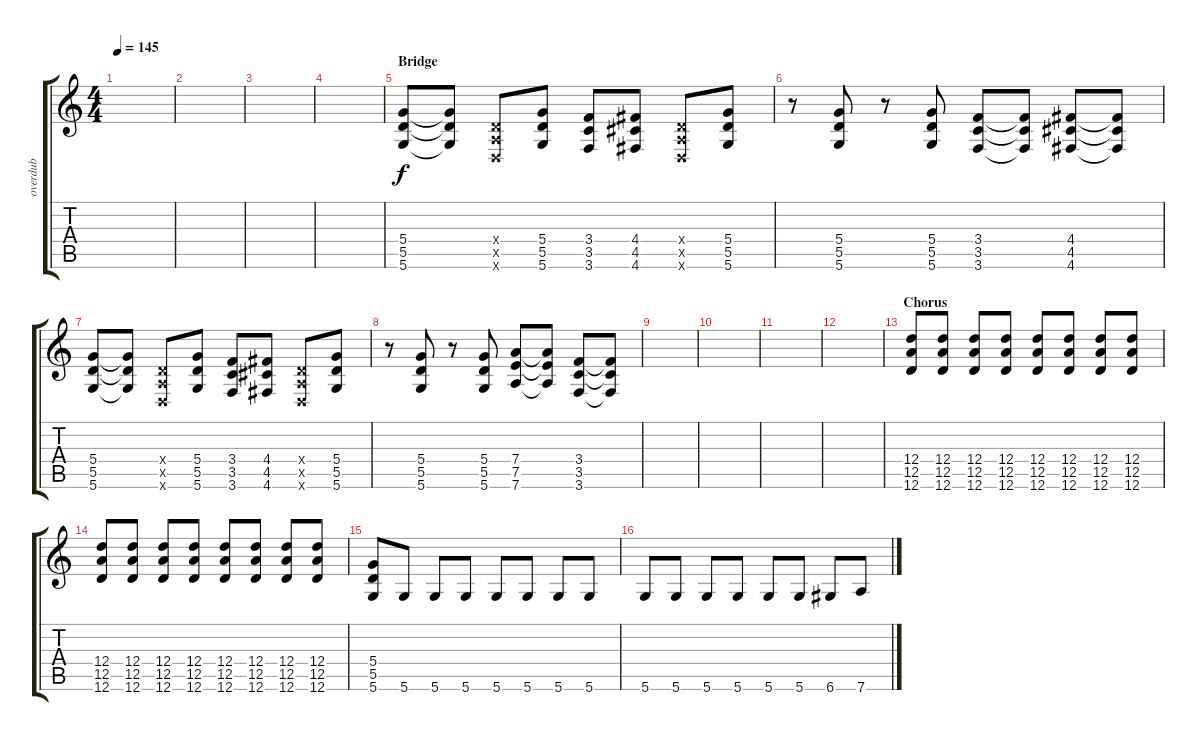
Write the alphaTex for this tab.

\track ("overdub" "overdub") {instrument distortionguitar}
\staff {score tabs}
\tuning (E4 B3 G3 D3 A2 D2) {hide}
\ts (4 4)
\tempo 145
\clef g2
\ks c
|
|
|
|
\section ("" "Bridge")
(5.4 5.5 5.6).8{volume 8 instrument overdrivenguitar} (5.4{t} 5.5{t} 5.6{t}).8 (0.4{x} 0.5{x} 0.6{x}).8 (5.4 5.5 5.6).8 (3.4 3.5 3.6).8 (4.4 4.5 4.6).8 (0.4{x} 0.5{x} 0.6{x}).8 (5.4 5.5 5.6).8 |
r.8 (5.4 5.5 5.6).8 r.8 (5.4 5.5 5.6).8 (3.4 3.5 3.6).8 (3.4{t} 3.5{t} 3.6{t}).8 (4.4 4.5 4.6).8 (4.4{t} 4.5{t} 4.6{t}).8 |
(5.4 5.5 5.6).8{volume 8 instrument overdrivenguitar} (5.4{t} 5.5{t} 5.6{t}).8 (0.4{x} 0.5{x} 0.6{x}).8 (5.4 5.5 5.6).8 (3.4 3.5 3.6).8 (4.4 4.5 4.6).8 (0.4{x} 0.5{x} 0.6{x}).8 (5.4 5.5 5.6).8 |
r.8 (5.4 5.5 5.6).8 r.8 (5.4 5.5 5.6).8 (7.4 7.5 7.6).8 (7.4{t} 7.5{t} 7.6{t}).8 (3.4 3.5 3.6).8 (3.4{t} 3.5{t} 3.6{t}).8 |
|
|
|
|
\section ("" "Chorus")
(12.4 12.5 12.6).8 (12.4 12.5 12.6).8 (12.4 12.5 12.6).8 (12.4 12.5 12.6).8 (12.4 12.5 12.6).8 (12.4 12.5 12.6).8 (12.4 12.5 12.6).8 (12.4 12.5 12.6).8 |
(12.4 12.5 12.6).8 (12.4 12.5 12.6).8 (12.4 12.5 12.6).8 (12.4 12.5 12.6).8 (12.4 12.5 12.6).8 (12.4 12.5 12.6).8 (12.4 12.5 12.6).8 (12.4 12.5 12.6).8 |
(5.4 5.5 5.6).8 5.6.8 5.6.8 5.6.8 5.6.8 5.6.8 5.6.8 5.6.8 |
5.6.8 5.6.8 5.6.8 5.6.8 5.6.8 5.6.8 6.6.8 7.6.8
